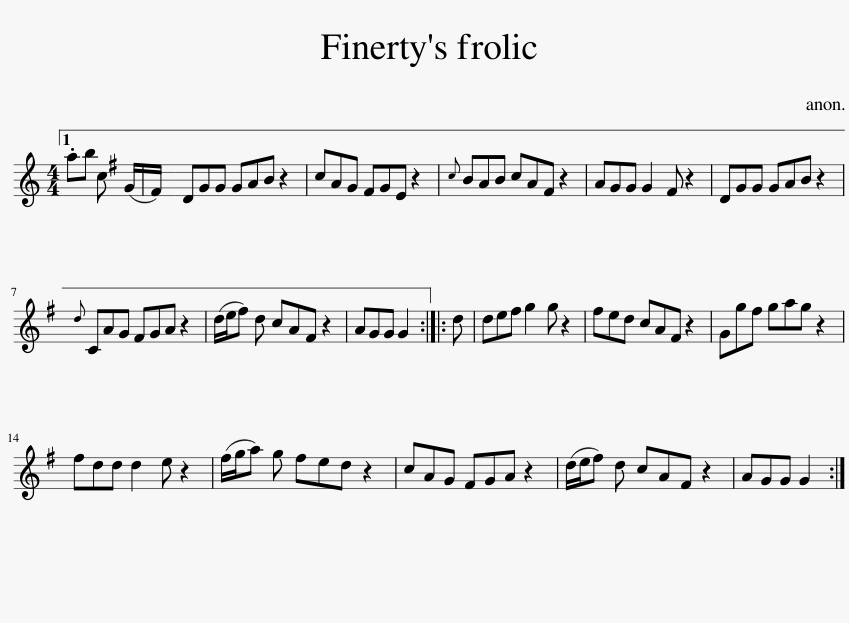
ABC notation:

X:1
L:1/8
M:4/4
I:linebreak $
K:C
V:1 treble
V:1
 .ab c (G/^F/) | DGG GAB z2 | cAG ^FGE z2 |{c} BAB cA^F z2 | AGG G2 ^F z2 | %5
 DGG GAB z2 |${d} CAG ^FGA z2 | (d/e/^f) d cA^F z2 | AGG G2 :: d | %10
 de^f g2 g z2 | ^fed cA^F z2 | Gg^f gag z2 |$ ^fdd d2 e z2 | (^f/g/a) g fed z2 | %15
 cAG ^FGA z2 | (d/e/^f) d cA^F z2 | AGG G2 :| %18
